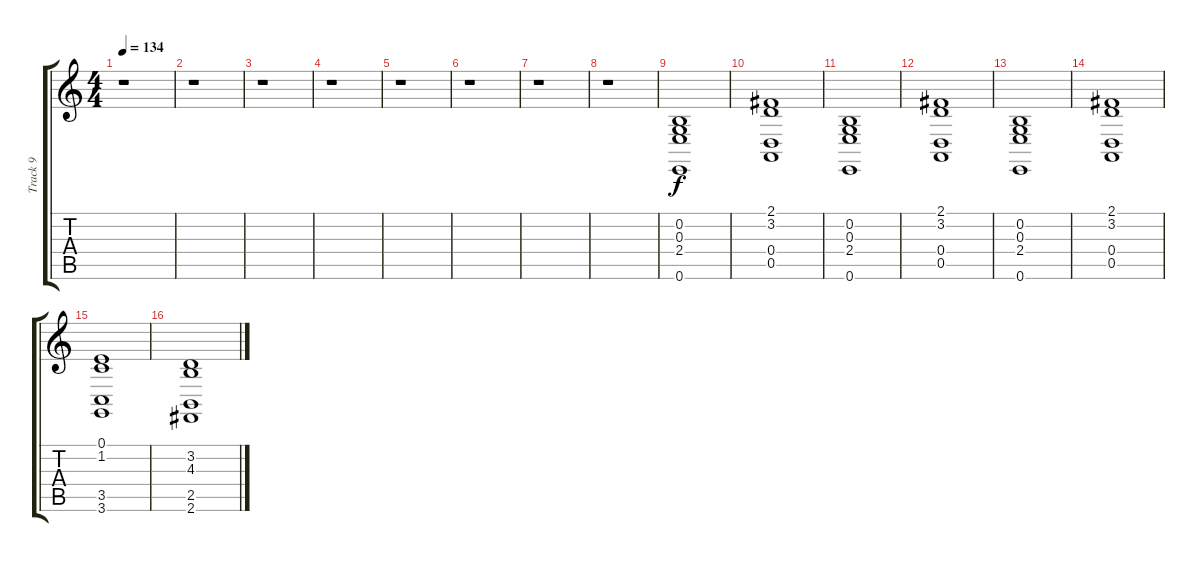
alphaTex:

\track ("Track 9" "Track 9") {instrument pad4choir}
\staff {score tabs}
\tuning (E4 B3 G3 D3 A2 E2) {hide}
\ts (4 4)
\tempo 134
\clef g2
\ks c
r.1{dy f} |
r.1 |
r.1 |
r.1 |
r.1 |
r.1 |
r.1 |
r.1 |
(0.2 0.3 2.4 0.6).1 |
(2.1 3.2 0.4 0.5).1 |
(0.2 0.3 2.4 0.6).1 |
(2.1 3.2 0.4 0.5).1 |
(0.2 0.3 2.4 0.6).1 |
(2.1 3.2 0.4 0.5).1 |
(0.1 1.2 3.5 3.6).1 |
(3.2 4.3 2.5 2.6).1
